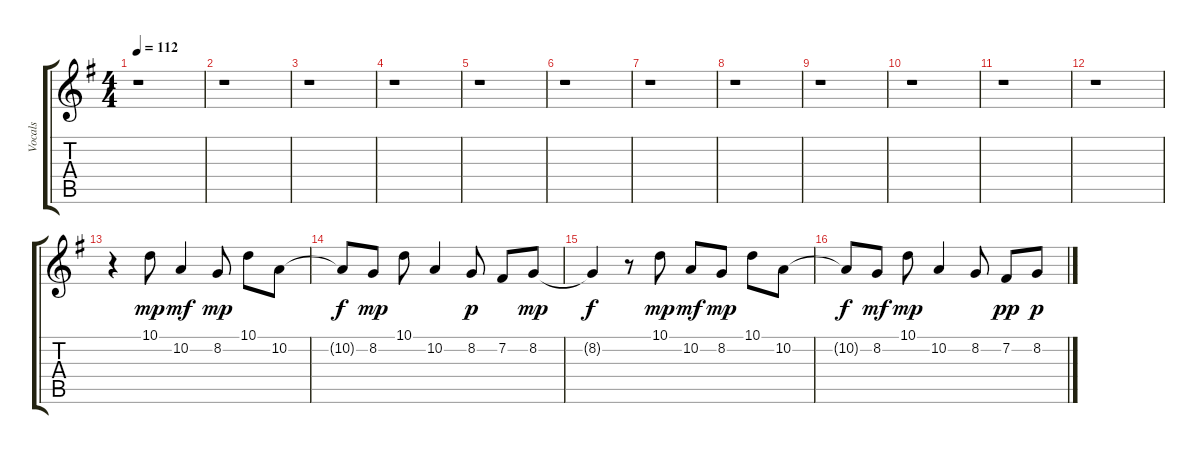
\track ("Vocals" "Vocals") {instrument harmonica}
\staff {score tabs}
\tuning (E4 B3 G3 D3 A2 E2) {hide}
\ts (4 4)
\tempo 112
\clef g2
\ks g
r.1{dy f} |
r.1 |
r.1 |
r.1 |
r.1 |
r.1 |
r.1 |
r.1 |
r.1 |
r.1 |
r.1 |
r.1 |
r.4 10.1.8{dy mp} 10.2.4{dy mf} 8.2.8{dy mp} 10.1.8 10.2.8 |
10.2{t}.8{dy f} 8.2.8{dy mp} 10.1.8 10.2.4 8.2.8{dy p} 7.2.8 8.2.8{dy mp} |
8.2{t}.4{dy f} r.8 10.1.8{dy mp} 10.2.8{dy mf} 8.2.8{dy mp} 10.1.8 10.2.8 |
10.2{t}.8{dy f} 8.2.8{dy mf} 10.1.8{dy mp} 10.2.4 8.2.8 7.2.8{dy pp} 8.2.8{dy p}
